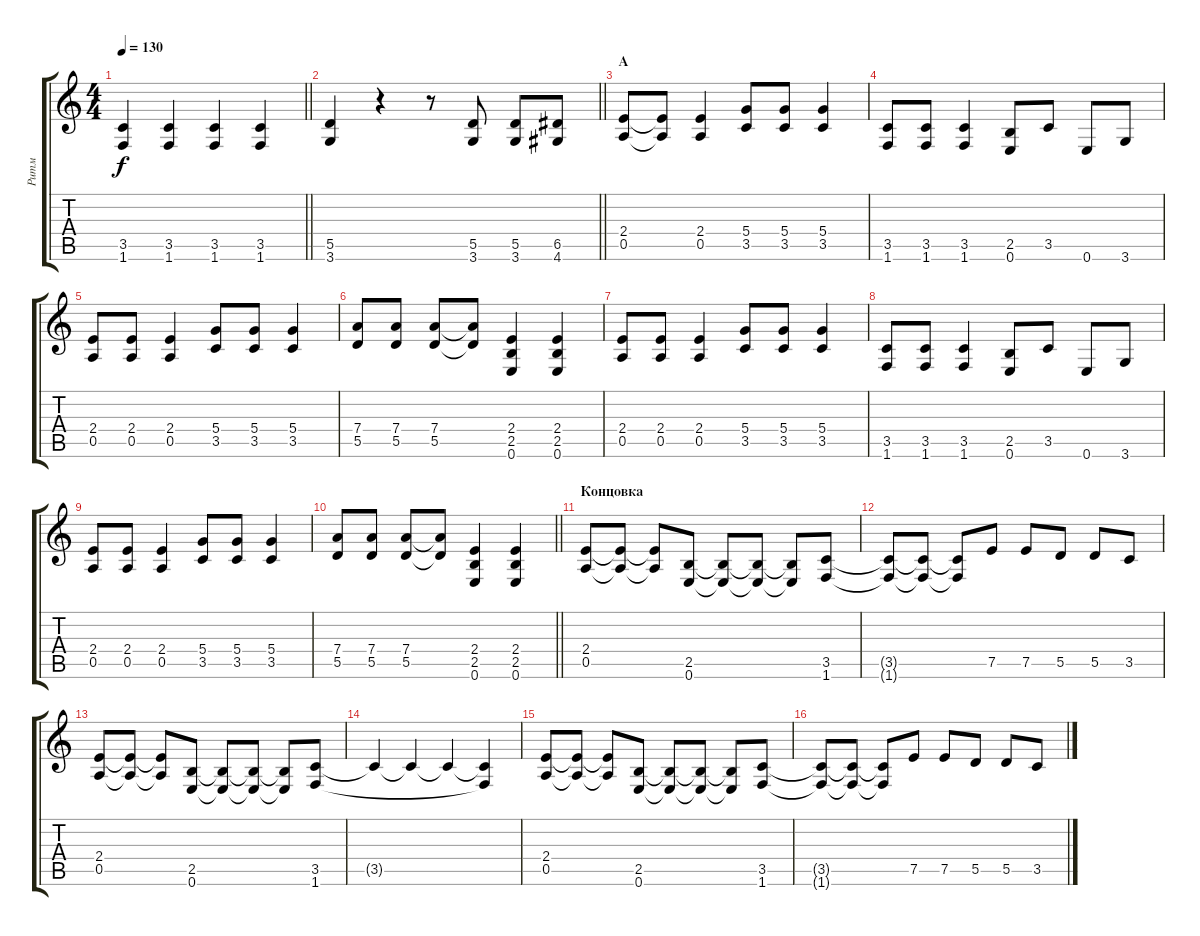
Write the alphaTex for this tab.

\track ("Ритм" "Ритм") {instrument distortionguitar}
\staff {score tabs}
\tuning (E4 B3 G3 D3 A2 E2) {hide}
\ts (4 4)
\tempo 130
\clef g2
\barLineRight lightlight
\ks c
(3.5 1.6).4{dy f} (3.5 1.6).4 (3.5 1.6).4 (3.5 1.6).4 |
\section ("" "")
\barLineRight lightlight
(5.5 3.6).4 r.4 r.8 (5.5 3.6).8 (5.5 3.6).8 (6.5 4.6).8 |
\section ("" "A")
(2.4 0.5).8 (2.4{t} 0.5{t}).8 (2.4 0.5).4 (5.4 3.5).8 (5.4 3.5).8 (5.4 3.5).4 |
(3.5 1.6).8 (3.5 1.6).8 (3.5 1.6).4 (2.5 0.6).8 3.5.8 0.6.8 3.6.8 |
(2.4 0.5).8 (2.4 0.5).8 (2.4 0.5).4 (5.4 3.5).8 (5.4 3.5).8 (5.4 3.5).4 |
(7.4 5.5).8 (7.4 5.5).8 (7.4 5.5).8 (7.4{t} 5.5{t}).8 (2.4 2.5 0.6).4 (2.4 2.5 0.6).4 |
(2.4 0.5).8 (2.4 0.5).8 (2.4 0.5).4 (5.4 3.5).8 (5.4 3.5).8 (5.4 3.5).4 |
(3.5 1.6).8 (3.5 1.6).8 (3.5 1.6).4 (2.5 0.6).8 3.5.8 0.6.8 3.6.8 |
(2.4 0.5).8 (2.4 0.5).8 (2.4 0.5).4 (5.4 3.5).8 (5.4 3.5).8 (5.4 3.5).4 |
\barLineRight lightlight
(7.4 5.5).8 (7.4 5.5).8 (7.4 5.5).8 (7.4{t} 5.5{t}).8 (2.4 2.5 0.6).4 (2.4 2.5 0.6).4 |
\section ("" "Концовка")
(2.4 0.5).8 (2.4{t} 0.5{t}).8 (2.4{t} 0.5{t}).8 (2.5 0.6).8 (2.5{t} 0.6{t}).8 (2.5{t} 0.6{t}).8 (2.5{t} 0.6{t}).8 (3.5 1.6).8 |
(3.5{t} 1.6{t}).8 (3.5{t} 1.6{t}).8 (3.5{t} 1.6{t}).8 7.5.8 7.5.8 5.5.8 5.5.8 3.5.8 |
(2.4 0.5).8 (2.4{t} 0.5{t}).8 (2.4{t} 0.5{t}).8 (2.5 0.6).8 (2.5{t} 0.6{t}).8 (2.5{t} 0.6{t}).8 (2.5{t} 0.6{t}).8 (3.5 1.6).8 |
3.5{t}.4 3.5{t}.4 3.5{t}.4 (3.5{t} 1.6{t}).4 |
(2.4 0.5).8 (2.4{t} 0.5{t}).8 (2.4{t} 0.5{t}).8 (2.5 0.6).8 (2.5{t} 0.6{t}).8 (2.5{t} 0.6{t}).8 (2.5{t} 0.6{t}).8 (3.5 1.6).8 |
(3.5{t} 1.6{t}).8 (3.5{t} 1.6{t}).8 (3.5{t} 1.6{t}).8 7.5.8 7.5.8 5.5.8 5.5.8 3.5.8
